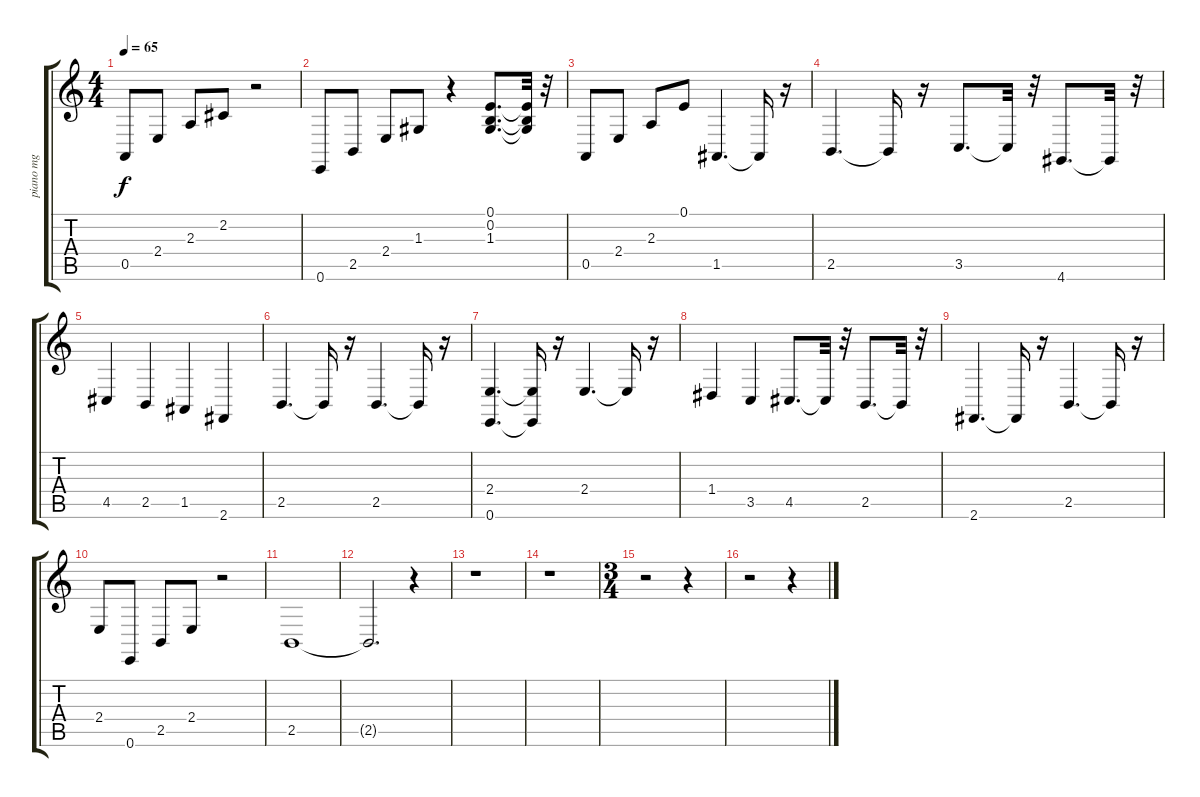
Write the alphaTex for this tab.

\track ("piano mg" "piano mg") {instrument acousticgrandpiano}
\staff {score tabs}
\tuning (E4 B3 G3 D3 A2 E2) {hide}
\ts (4 4)
\tempo 65
\clef g2
\ks c
0.5.8{dy f} 2.4.8 2.3.8 2.2.8 r.2 |
0.6.8 2.5.8 2.4.8 1.3.8 r.4 (0.1 0.2 1.3).8{d} (0.1{t} 0.2{t} 1.3{t}).32 r.32 |
0.5.8 2.4.8 2.3.8 0.1.8 1.5.4{d} 1.5{t}.16 r.16 |
2.5.4{d} 2.5{t}.16 r.16 3.5.8{d} 3.5{t}.32 r.32 4.6.8{d} 4.6{t}.32 r.32 |
4.5.4 2.5.4 1.5.4 2.6.4 |
2.5.4{d} 2.5{t}.16 r.16 2.5.4{d} 2.5{t}.16 r.16 |
(2.4 0.6).4{d} (2.4{t} 0.6{t}).16 r.16 2.4.4{d} 2.4{t}.16 r.16 |
1.4.4 3.5.4 4.5.8{d} 4.5{t}.32 r.32 2.5.8{d} 2.5{t}.32 r.32 |
2.6.4{d} 2.6{t}.16 r.16 2.5.4{d} 2.5{t}.16 r.16 |
2.4.8 0.6.8 2.5.8 2.4.8 r.2 |
2.5.1 |
2.5{t}.2{d} r.4 |
r.1 |
r.1 |
\ts (3 4)
r.2 r.4 |
r.2 r.4
